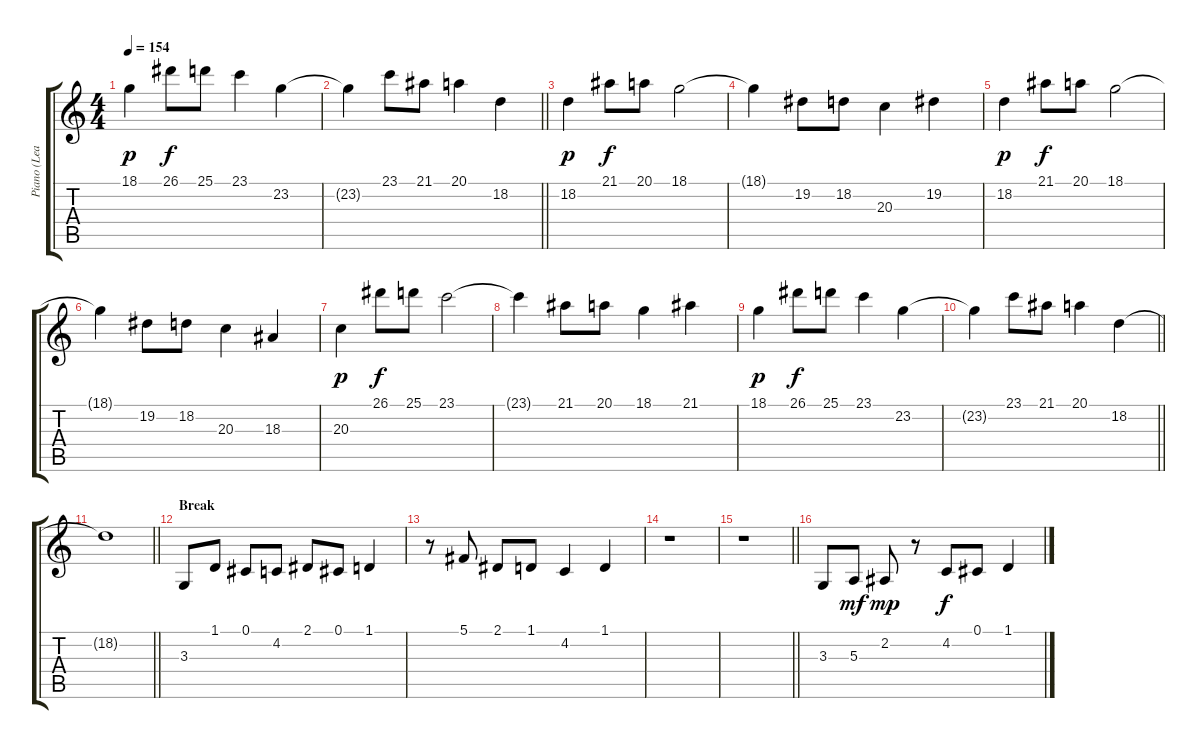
\track ("Piano (Lead)" "Piano (Lea") {instrument acousticgrandpiano}
\staff {score tabs}
\tuning (Db4 Ab3 E3 B2 Gb2 B1) {hide}
\ts (4 4)
\tempo 154
\clef g2
\ks c
18.1.4{dy p} 26.1.8{dy f} 25.1.8 23.1.4 23.2.4 |
\barLineRight lightlight
23.2{t}.4 23.1.8 21.1.8 20.1.4 18.2.4 |
18.2.4{dy p} 21.1.8{dy f} 20.1.8 18.1.2 |
18.1{t}.4 19.2.8 18.2.8 20.3.4 19.2.4 |
18.2.4{dy p} 21.1.8{dy f} 20.1.8 18.1.2 |
18.1{t}.4 19.2.8 18.2.8 20.3.4 18.3.4 |
20.3.4{dy p} 26.1.8{dy f} 25.1.8 23.1.2 |
23.1{t}.4 21.1.8 20.1.8 18.1.4 21.1.4 |
18.1.4{dy p} 26.1.8{dy f} 25.1.8 23.1.4 23.2.4 |
\barLineRight lightlight
23.2{t}.4 23.1.8 21.1.8 20.1.4 18.2.4 |
\barLineRight lightlight
18.2{t}.1 |
\section ("" "Break")
3.3.8{instrument stringensemble1} 1.1.8 0.1.8 4.2.8 2.1.8 0.1.8 1.1.4 |
r.8 5.1.8 2.1.8 1.1.8 4.2.4 1.1.4 |
r.1 |
\barLineRight lightlight
r.1 |
3.3.8 5.3.8{dy mf} 2.2.8{dy mp} r.8 4.2.8{dy f} 0.1.8 1.1.4
